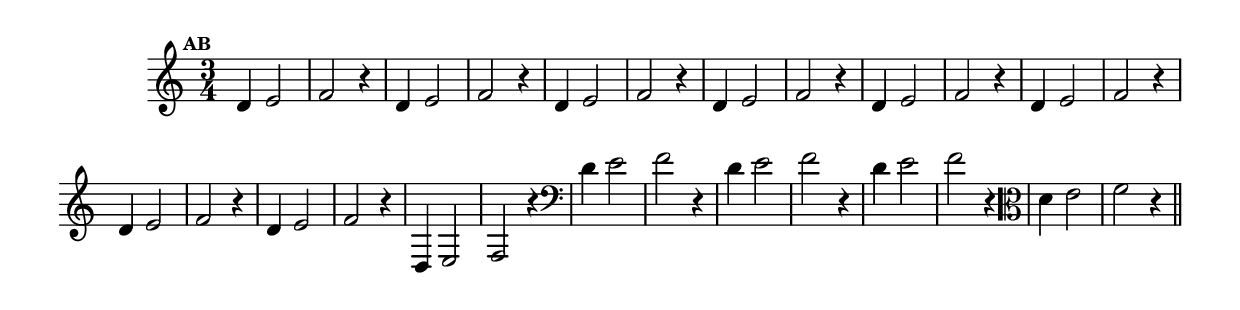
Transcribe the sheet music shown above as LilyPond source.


\version "2.14.2"

%\header { texidoc="Perguntas e Respostas"}

\relative c' {

  \override Staff.TimeSignature #'style = #'()
  \time 3/4 
  \override Score.BarNumber #'transparent = ##t
                                %\override Score.RehearsalMark #'font-family = #'roman
  \override Score.RehearsalMark #'font-size = #-2
  \override Score.BarNumber #'transparent = ##t
  \set Score.markFormatter = #format-mark-numbers

  \mark 27 

                                % CLARINETE

  \tag #'cl {
    d4 e2 | f r4 
  }

                                % FLAUTA

  \tag #'fl {
    d4 e2 | f r4 
  }

                                % OBOÉ

  \tag #'ob {
    d4 e2 | f r4 
  }

                                % SAX ALTO

  \tag #'saxa {
    d4 e2 | f r4 
  }

                                % SAX TENOR

  \tag #'saxt {
    d4 e2 | f r4 
  }

                                % SAX GENES

  \tag #'saxg {
    d4 e2 | f r4 
  }

                                % TROMPETE

  \tag #'tpt {
    d4 e2 | f r4 
  }

                                % TROMPA

  \tag #'tpa {
    d4 e2 | f r4 
  }

                                % TROMPA OP

  \tag #'tpaop {
    d,4 e2 | f r4 
  }

                                % TROMBONE

  \tag #'tbn {
    \clef bass
    d'4 e2 | f r4 
  }

                                % TUBA MIB

  \tag #'tbamib {
    \clef bass
    d4 e2 | f r4 
  }

                                % TUBA SIB

  \tag #'tbasib {
    \clef bass
    d4 e2 | f r4 
  }

                                % VIOLA

  \tag #'vla {
    \clef alto
    d4 e2 | f r4 
  }

                                % FINAL

  \bar "||"

}
